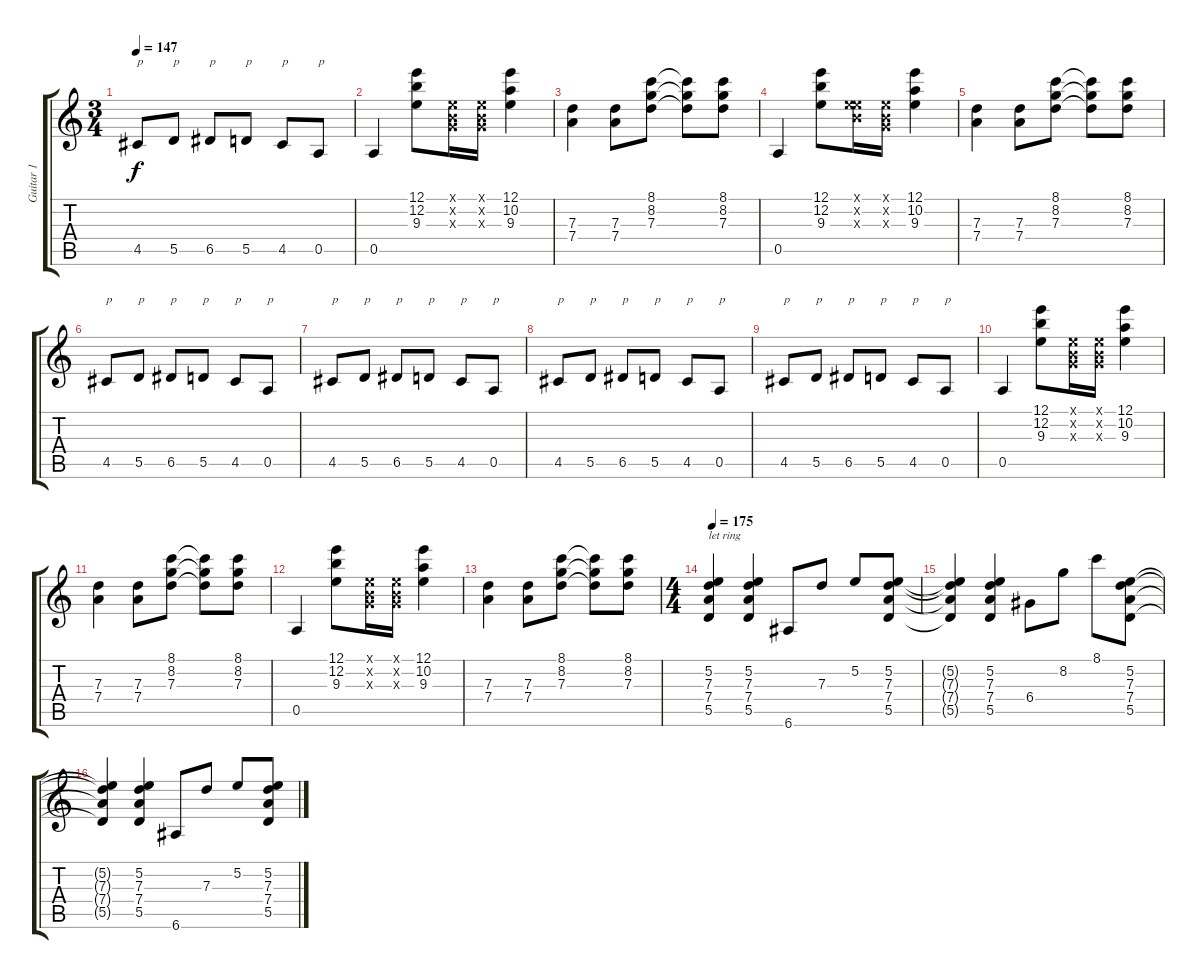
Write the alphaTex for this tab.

\track ("Guitar 1" "Guitar 1") {instrument distortionguitar}
\staff {score tabs}
\tuning (E4 B3 G3 D3 A2 E2) {hide}
\ts (3 4)
\tempo 147
\clef g2
\ks c
4.5.8{txt "p" dy f} 5.5.8{txt "p"} 6.5.8{txt "p"} 5.5.8{txt "p"} 4.5.8{txt "p"} 0.5.8{txt "p"} |
0.5.4{volume 16} (12.1 12.2 9.3).8 (0.1{x} 0.2{x} 0.3{x}).16 (0.1{x} 0.2{x} 0.3{x}).16 (12.1 10.2 9.3).4 |
(7.3 7.4).4 (7.3 7.4).8 (8.1 8.2 7.3).8 (8.1{t} 8.2{t} 7.3{t}).8 (8.1 8.2 7.3).8 |
0.5.4 (12.1 12.2 9.3).8 (0.1{x} 0.2{x} 9.3{x}).16 (0.1{x} 0.2{x} 0.3{x}).16 (12.1 10.2 9.3).4 |
(7.3 7.4).4 (7.3 7.4).8 (8.1 8.2 7.3).8 (8.1{t} 8.2{t} 7.3{t}).8 (8.1 8.2 7.3).8 |
4.5.8{txt "p" volume 13} 5.5.8{txt "p"} 6.5.8{txt "p"} 5.5.8{txt "p"} 4.5.8{txt "p"} 0.5.8{txt "p"} |
4.5.8{txt "p"} 5.5.8{txt "p"} 6.5.8{txt "p"} 5.5.8{txt "p"} 4.5.8{txt "p"} 0.5.8{txt "p"} |
4.5.8{txt "p"} 5.5.8{txt "p"} 6.5.8{txt "p"} 5.5.8{txt "p"} 4.5.8{txt "p"} 0.5.8{txt "p"} |
4.5.8{txt "p"} 5.5.8{txt "p"} 6.5.8{txt "p"} 5.5.8{txt "p"} 4.5.8{txt "p"} 0.5.8{txt "p"} |
0.5.4{volume 16} (12.1 12.2 9.3).8 (0.1{x} 0.2{x} 0.3{x}).16 (0.1{x} 0.2{x} 0.3{x}).16 (12.1 10.2 9.3).4 |
(7.3 7.4).4 (7.3 7.4).8 (8.1 8.2 7.3).8 (8.1{t} 8.2{t} 7.3{t}).8 (8.1 8.2 7.3).8 |
0.5.4 (12.1 12.2 9.3).8 (0.1{x} 0.2{x} 0.3{x}).16 (0.1{x} 0.2{x} 0.3{x}).16 (12.1 10.2 9.3).4 |
(7.3 7.4).4 (7.3 7.4).8 (8.1 8.2 7.3).8 (8.1{t} 8.2{t} 7.3{t}).8 (8.1 8.2 7.3).8 |
\ts (4 4)
\tempo 175
(5.2 7.3 7.4 5.5).4{txt "let ring" volume 13} (5.2 7.3 7.4 5.5).4 6.6.8 7.3.8 5.2.8 (5.2 7.3 7.4 5.5).8 |
(5.2{t} 7.3{t} 7.4{t} 5.5{t}).4 (5.2 7.3 7.4 5.5).4 6.4.8 8.2.8 8.1.8 (5.2 7.3 7.4 5.5).8 |
(5.2{t} 7.3{t} 7.4{t} 5.5{t}).4 (5.2 7.3 7.4 5.5).4 6.6.8 7.3.8 5.2.8 (5.2 7.3 7.4 5.5).8
